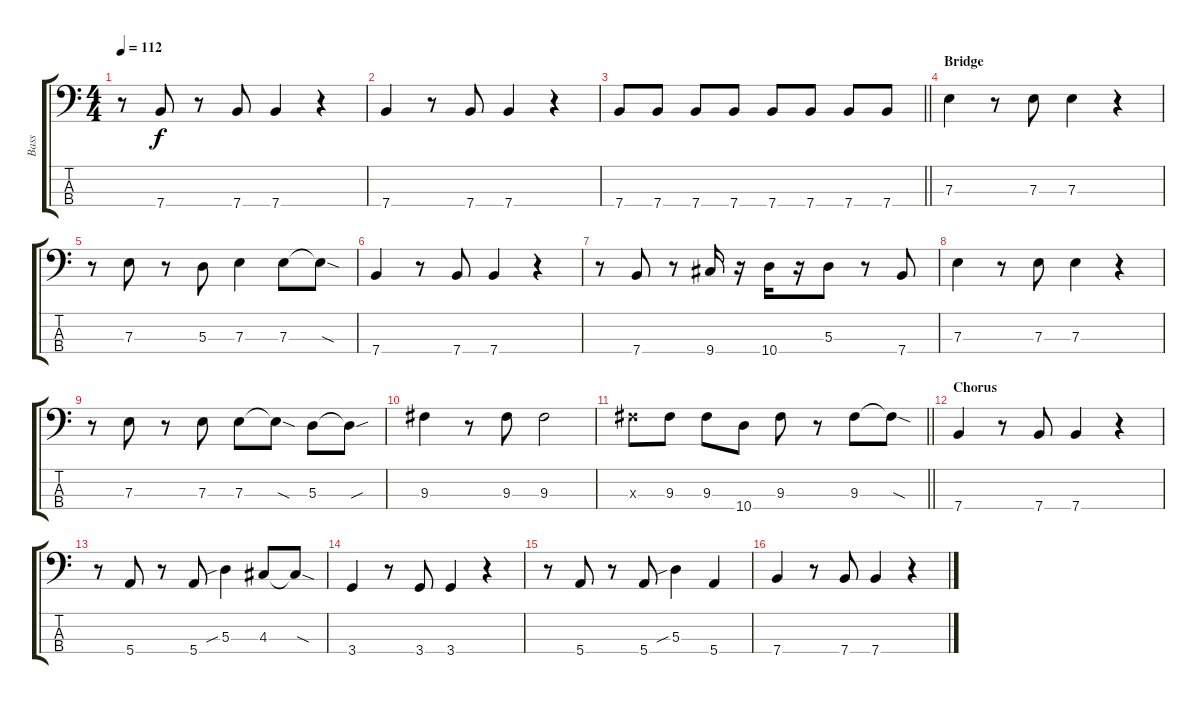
\track ("Bass" "Bass") {instrument electricbassfinger}
\staff {score tabs}
\tuning (G2 D2 A1 E1) {hide}
\ts (4 4)
\tempo 112
\clef f4
\ks c
r.8{dy f} 7.4.8 r.8 7.4.8 7.4.4 r.4 |
7.4.4 r.8 7.4.8 7.4.4 r.4 |
\barLineRight lightlight
7.4.8 7.4.8 7.4.8 7.4.8 7.4.8 7.4.8 7.4.8 7.4.8 |
\section ("" "Bridge")
7.3.4 r.8 7.3.8 7.3.4 r.4 |
r.8 7.3.8 r.8 5.3.8 7.3.4 7.3.8 7.3{sod t}.8 |
7.4.4 r.8 7.4.8 7.4.4 r.4 |
r.8 7.4.8 r.8 9.4.16 r.16 10.4.16 r.16 5.3.8 r.8 7.4.8 |
7.3.4 r.8 7.3.8 7.3.4 r.4 |
r.8 7.3.8 r.8 7.3.8 7.3.8 7.3{sod t}.8 5.3.8 5.3{sou t}.8 |
9.3.4 r.8 9.3.8 9.3.2 |
\barLineRight lightlight
9.3{x}.8 9.3.8 9.3.8 10.4.8 9.3.8 r.8 9.3.8 9.3{sod t}.8 |
\section ("" "Chorus")
7.4.4 r.8 7.4.8 7.4.4 r.4 |
r.8 5.4.8 r.8 5.4.8 5.3{sib}.4 4.3.8 4.3{sod t}.8 |
3.4.4 r.8 3.4.8 3.4.4 r.4 |
r.8 5.4.8 r.8 5.4.8 5.3{sib}.4 5.4.4 |
7.4.4 r.8 7.4.8 7.4.4 r.4
